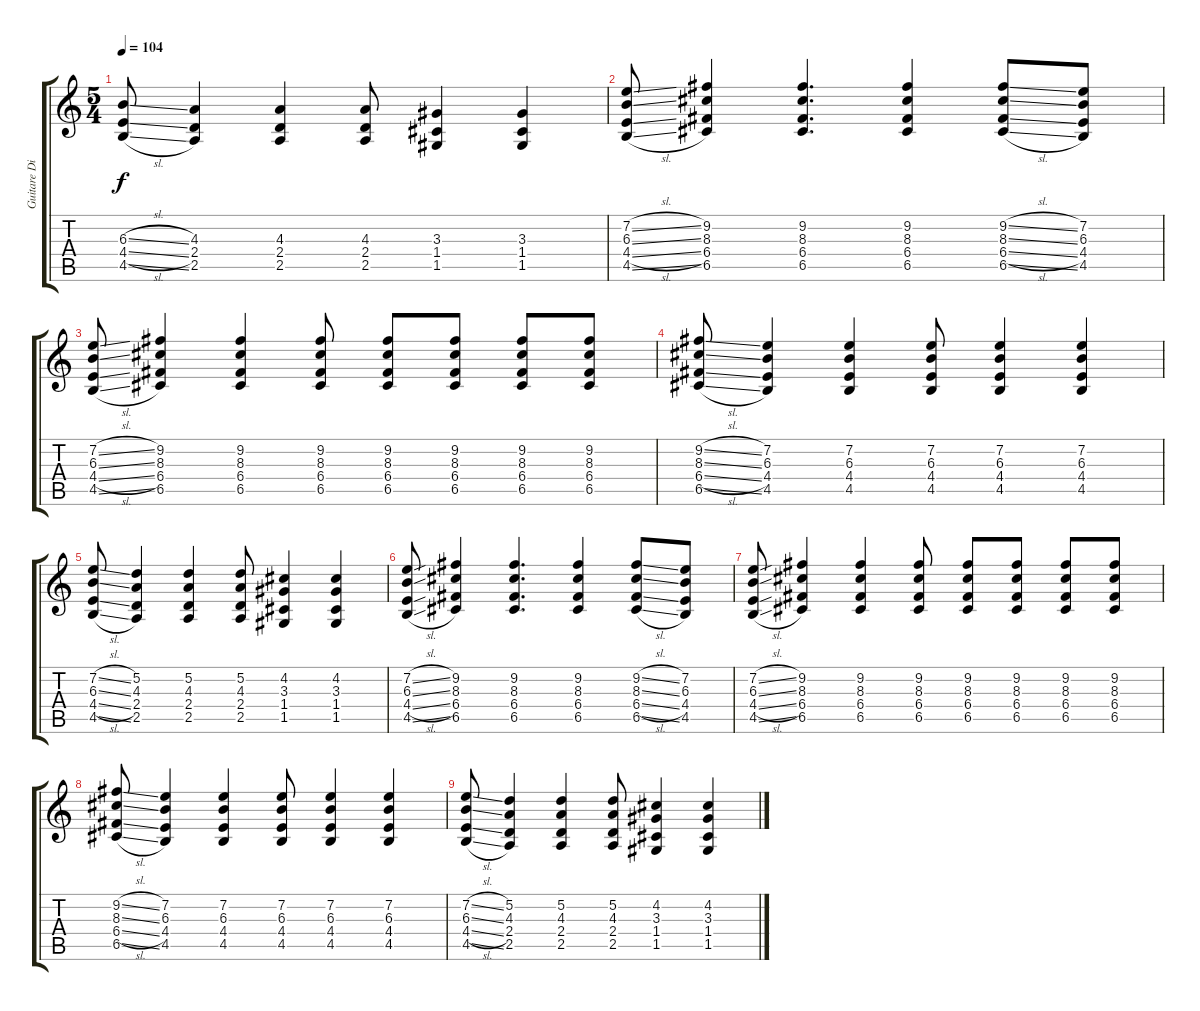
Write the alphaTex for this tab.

\track ("Guitare Disto" "Guitare Di") {instrument distortionguitar}
\staff {score tabs}
\tuning (D4 A3 F3 C3 G2 D2) {hide}
\ts (5 4)
\tempo 104
\clef g2
\ks c
(6.3{sl} 4.4{sl} 4.5{sl}).8{dy f} (4.3 2.4 2.5).4 (4.3 2.4 2.5).4 (4.3 2.4 2.5).8 (3.3 1.4 1.5).4 (3.3 1.4 1.5).4 |
(7.2{sl} 6.3{sl} 4.4{sl} 4.5{sl}).8 (9.2 8.3 6.4 6.5).4 (9.2 8.3 6.4 6.5).4{d} (9.2 8.3 6.4 6.5).4 (9.2{sl} 8.3{sl} 6.4{sl} 6.5{sl}).8 (7.2 6.3 4.4 4.5).8 |
(7.2{sl} 6.3{sl} 4.4{sl} 4.5{sl}).8 (9.2 8.3 6.4 6.5).4 (9.2 8.3 6.4 6.5).4 (9.2 8.3 6.4 6.5).8 (9.2 8.3 6.4 6.5).8 (9.2 8.3 6.4 6.5).8 (9.2 8.3 6.4 6.5).8 (9.2 8.3 6.4 6.5).8 |
(9.2{sl} 8.3{sl} 6.4{sl} 6.5{sl}).8 (7.2 6.3 4.4 4.5).4 (7.2 6.3 4.4 4.5).4 (7.2 6.3 4.4 4.5).8 (7.2 6.3 4.4 4.5).4 (7.2 6.3 4.4 4.5).4 |
(7.2{sl} 6.3{sl} 4.4{sl} 4.5{sl}).8 (5.2 4.3 2.4 2.5).4 (5.2 4.3 2.4 2.5).4 (5.2 4.3 2.4 2.5).8 (4.2 3.3 1.4 1.5).4 (4.2 3.3 1.4 1.5).4 |
(7.2{sl} 6.3{sl} 4.4{sl} 4.5{sl}).8 (9.2 8.3 6.4 6.5).4 (9.2 8.3 6.4 6.5).4{d} (9.2 8.3 6.4 6.5).4 (9.2{sl} 8.3{sl} 6.4{sl} 6.5{sl}).8 (7.2 6.3 4.4 4.5).8 |
(7.2{sl} 6.3{sl} 4.4{sl} 4.5{sl}).8 (9.2 8.3 6.4 6.5).4 (9.2 8.3 6.4 6.5).4 (9.2 8.3 6.4 6.5).8 (9.2 8.3 6.4 6.5).8 (9.2 8.3 6.4 6.5).8 (9.2 8.3 6.4 6.5).8 (9.2 8.3 6.4 6.5).8 |
(9.2{sl} 8.3{sl} 6.4{sl} 6.5{sl}).8 (7.2 6.3 4.4 4.5).4 (7.2 6.3 4.4 4.5).4 (7.2 6.3 4.4 4.5).8 (7.2 6.3 4.4 4.5).4 (7.2 6.3 4.4 4.5).4 |
(7.2{sl} 6.3{sl} 4.4{sl} 4.5{sl}).8 (5.2 4.3 2.4 2.5).4 (5.2 4.3 2.4 2.5).4 (5.2 4.3 2.4 2.5).8 (4.2 3.3 1.4 1.5).4 (4.2 3.3 1.4 1.5).4
